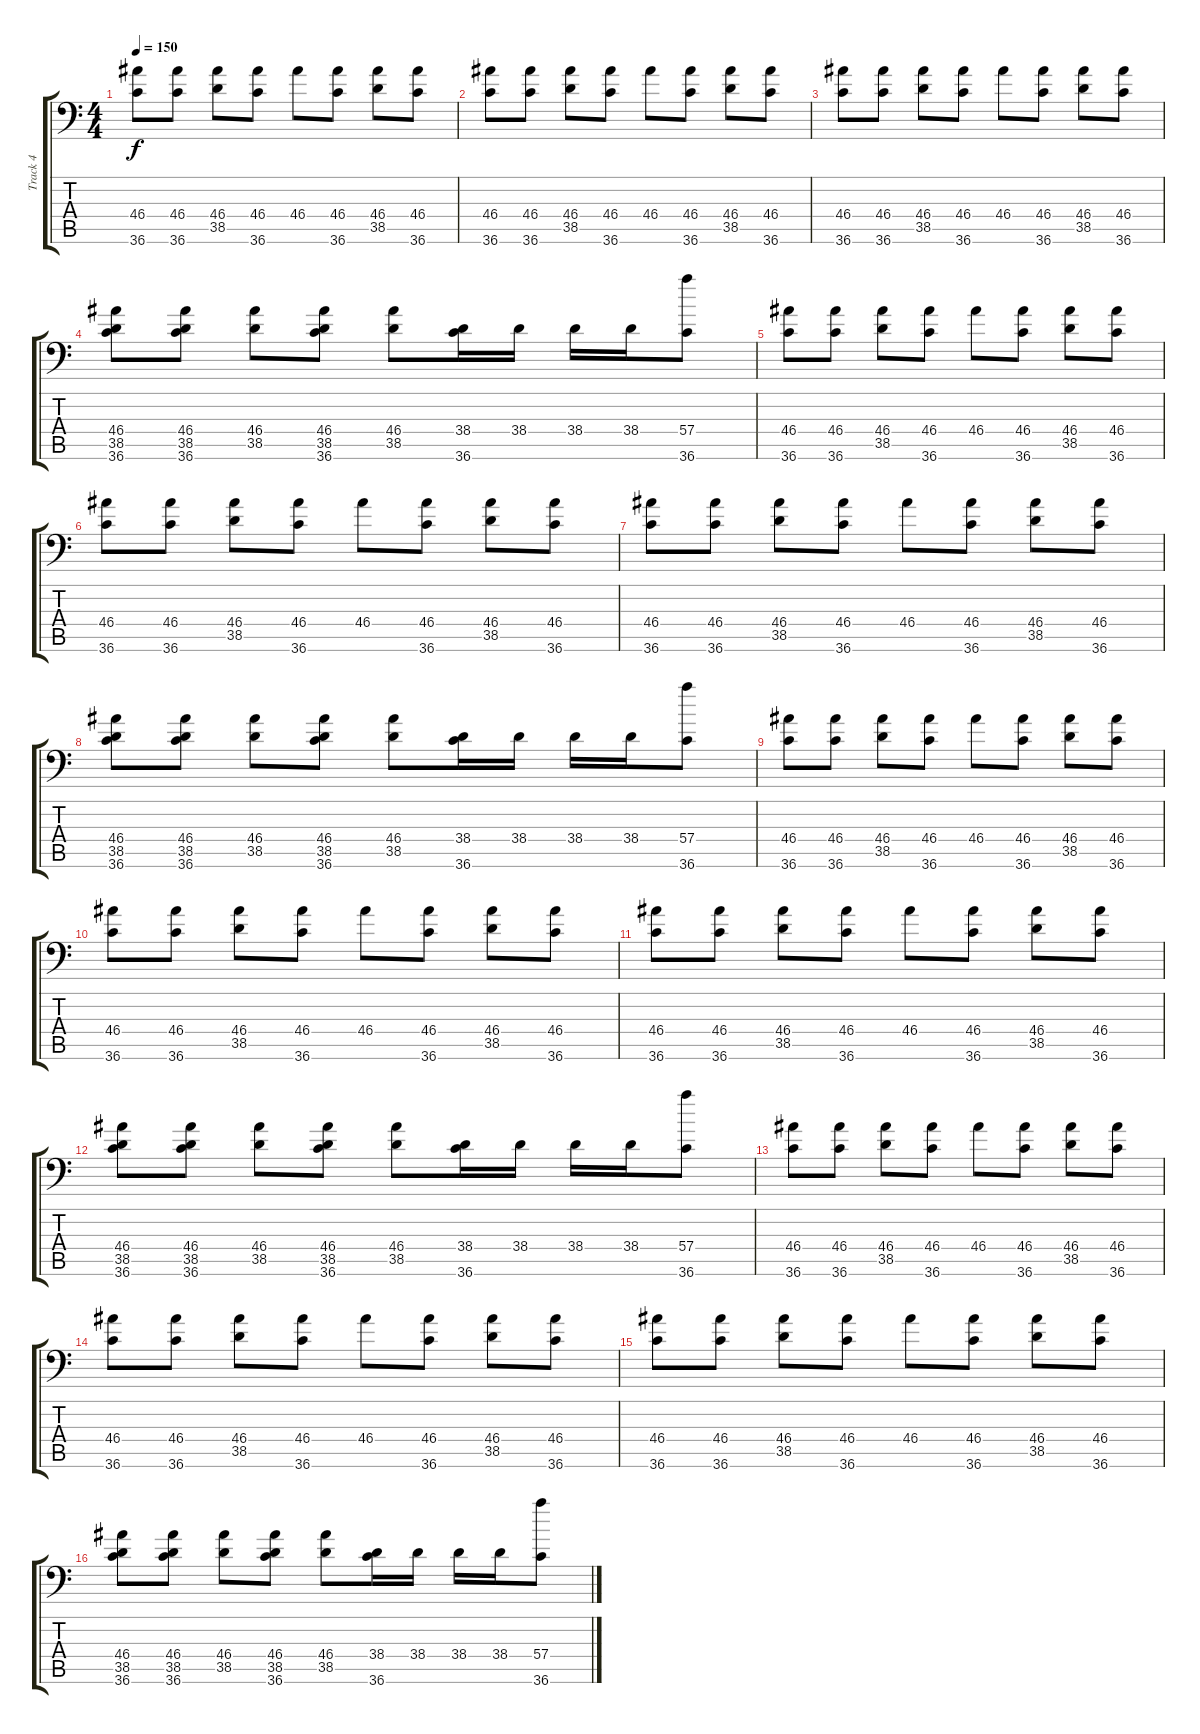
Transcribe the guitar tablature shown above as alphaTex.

\track ("Track 4" "Track 4") {instrument acousticgrandpiano}
\staff {score tabs}
\tuning (C-1 C-1 C-1 C-1 C-1 C-1) {hide}
\ts (4 4)
\tempo 150
\clef f4
\ks c
(46.4 36.6).8{dy f} (46.4 36.6).8 (46.4 38.5).8 (46.4 36.6).8 46.4.8 (46.4 36.6).8 (46.4 38.5).8 (46.4 36.6).8 |
(46.4 36.6).8 (46.4 36.6).8 (46.4 38.5).8 (46.4 36.6).8 46.4.8 (46.4 36.6).8 (46.4 38.5).8 (46.4 36.6).8 |
(46.4 36.6).8 (46.4 36.6).8 (46.4 38.5).8 (46.4 36.6).8 46.4.8 (46.4 36.6).8 (46.4 38.5).8 (46.4 36.6).8 |
(46.4 38.5 36.6).8 (46.4 38.5 36.6).8 (46.4 38.5).8 (46.4 38.5 36.6).8 (46.4 38.5).8 (38.4 36.6).16 38.4.16 38.4.16 38.4.16 (57.4 36.6).8 |
(46.4 36.6).8 (46.4 36.6).8 (46.4 38.5).8 (46.4 36.6).8 46.4.8 (46.4 36.6).8 (46.4 38.5).8 (46.4 36.6).8 |
(46.4 36.6).8 (46.4 36.6).8 (46.4 38.5).8 (46.4 36.6).8 46.4.8 (46.4 36.6).8 (46.4 38.5).8 (46.4 36.6).8 |
(46.4 36.6).8 (46.4 36.6).8 (46.4 38.5).8 (46.4 36.6).8 46.4.8 (46.4 36.6).8 (46.4 38.5).8 (46.4 36.6).8 |
(46.4 38.5 36.6).8 (46.4 38.5 36.6).8 (46.4 38.5).8 (46.4 38.5 36.6).8 (46.4 38.5).8 (38.4 36.6).16 38.4.16 38.4.16 38.4.16 (57.4 36.6).8 |
(46.4 36.6).8 (46.4 36.6).8 (46.4 38.5).8 (46.4 36.6).8 46.4.8 (46.4 36.6).8 (46.4 38.5).8 (46.4 36.6).8 |
(46.4 36.6).8 (46.4 36.6).8 (46.4 38.5).8 (46.4 36.6).8 46.4.8 (46.4 36.6).8 (46.4 38.5).8 (46.4 36.6).8 |
(46.4 36.6).8 (46.4 36.6).8 (46.4 38.5).8 (46.4 36.6).8 46.4.8 (46.4 36.6).8 (46.4 38.5).8 (46.4 36.6).8 |
(46.4 38.5 36.6).8 (46.4 38.5 36.6).8 (46.4 38.5).8 (46.4 38.5 36.6).8 (46.4 38.5).8 (38.4 36.6).16 38.4.16 38.4.16 38.4.16 (57.4 36.6).8 |
(46.4 36.6).8 (46.4 36.6).8 (46.4 38.5).8 (46.4 36.6).8 46.4.8 (46.4 36.6).8 (46.4 38.5).8 (46.4 36.6).8 |
(46.4 36.6).8 (46.4 36.6).8 (46.4 38.5).8 (46.4 36.6).8 46.4.8 (46.4 36.6).8 (46.4 38.5).8 (46.4 36.6).8 |
(46.4 36.6).8 (46.4 36.6).8 (46.4 38.5).8 (46.4 36.6).8 46.4.8 (46.4 36.6).8 (46.4 38.5).8 (46.4 36.6).8 |
(46.4 38.5 36.6).8 (46.4 38.5 36.6).8 (46.4 38.5).8 (46.4 38.5 36.6).8 (46.4 38.5).8 (38.4 36.6).16 38.4.16 38.4.16 38.4.16 (57.4 36.6).8
